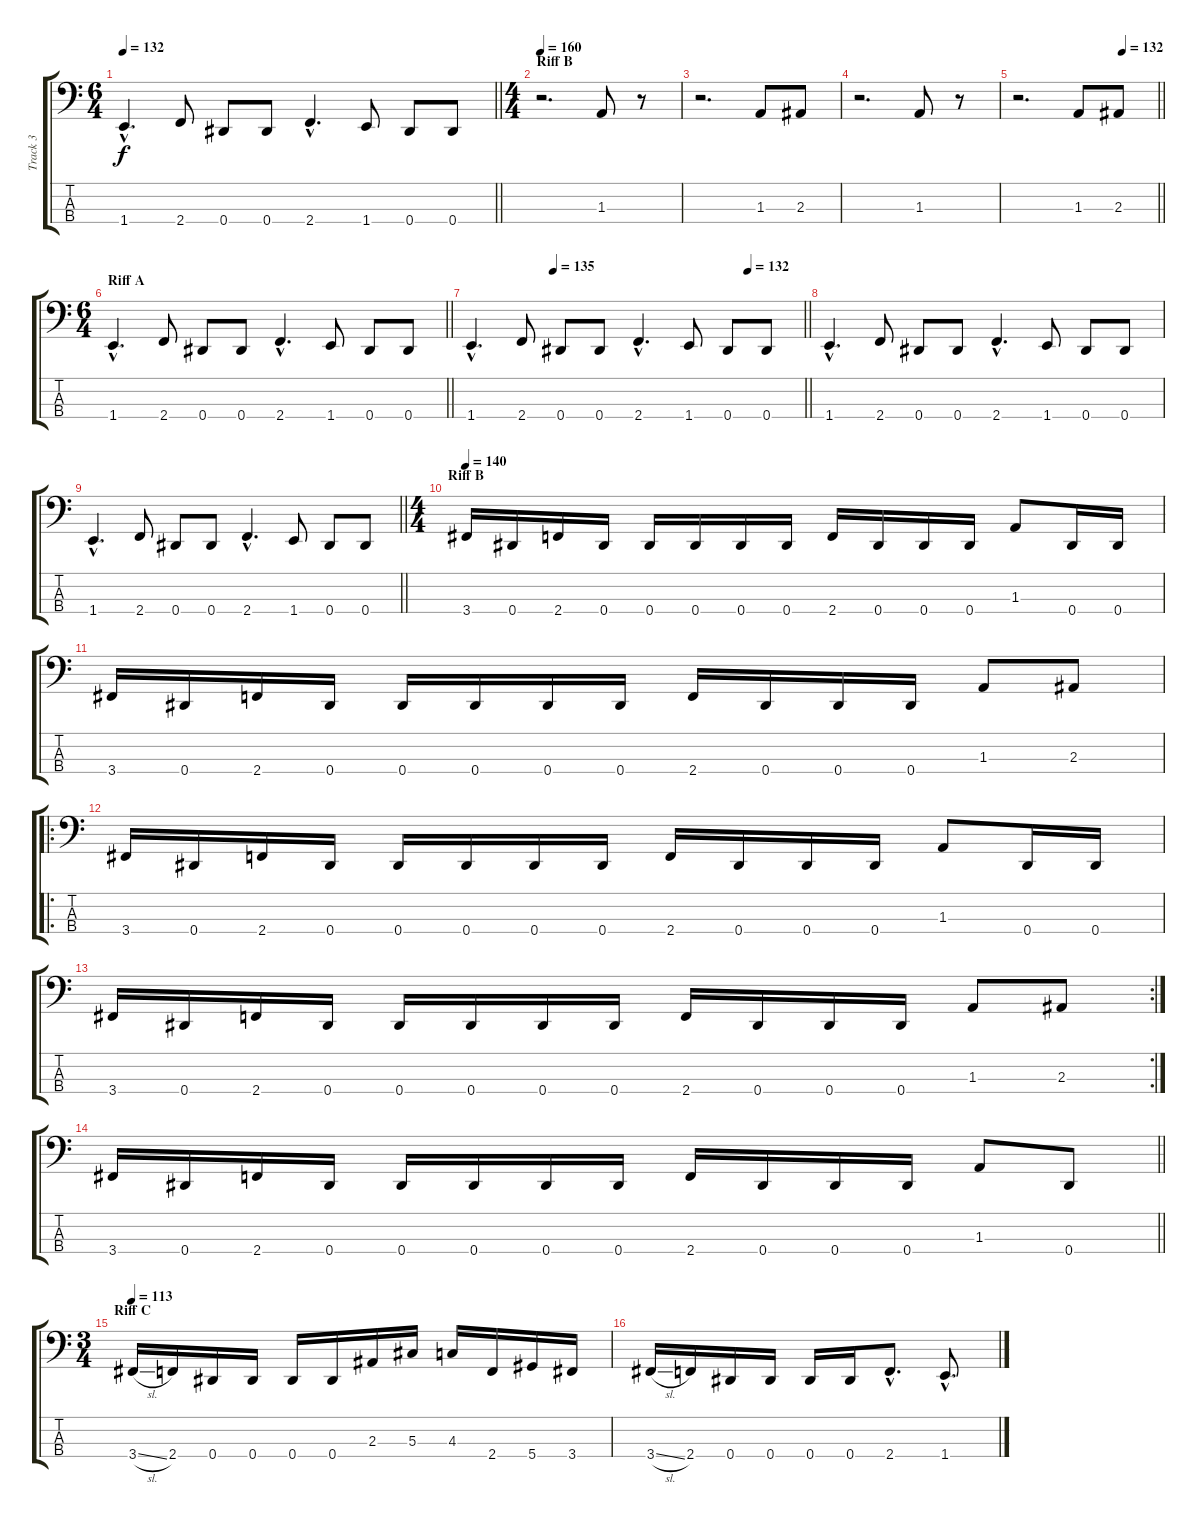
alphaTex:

\track ("Track 3" "Track 3") {instrument electricbassfinger}
\staff {score tabs}
\tuning (Gb2 Db2 Ab1 Eb1) {hide}
\ts (6 4)
\tempo 132
\clef f4
\barLineRight lightlight
\ks c
1.4{hac}.4{d dy f} 2.4.8 0.4.8 0.4.8 2.4{hac}.4{d} 1.4.8 0.4.8 0.4.8 |
\ts (4 4)
\section ("" "Riff B")
\tempo 160
r.2{d} 1.3.8 r.8 |
r.2{d} 1.3.8 2.3.8 |
r.2{d} 1.3.8 r.8 |
\tempo (132 0.75)
\barLineRight lightlight
r.2{d} 1.3.8 2.3.8 |
\ts (6 4)
\section ("" "Riff A")
\barLineRight lightlight
1.4{hac}.4{d} 2.4.8 0.4.8 0.4.8 2.4{hac}.4{d} 1.4.8 0.4.8 0.4.8 |
\tempo (135 0.25)
\tempo (132 0.8333333333333334)
\barLineRight lightlight
1.4{hac}.4{d} 2.4.8 0.4.8 0.4.8 2.4{hac}.4{d} 1.4.8 0.4.8 0.4.8 |
1.4{hac}.4{d} 2.4.8 0.4.8 0.4.8 2.4{hac}.4{d} 1.4.8 0.4.8 0.4.8 |
\barLineRight lightlight
1.4{hac}.4{d} 2.4.8 0.4.8 0.4.8 2.4{hac}.4{d} 1.4.8 0.4.8 0.4.8 |
\ts (4 4)
\section ("" "Riff B")
\tempo 140
3.4.16 0.4.16 2.4.16 0.4.16 0.4.16 0.4.16 0.4.16 0.4.16 2.4.16 0.4.16 0.4.16 0.4.16 1.3.8 0.4.16 0.4.16 |
3.4.16 0.4.16 2.4.16 0.4.16 0.4.16 0.4.16 0.4.16 0.4.16 2.4.16 0.4.16 0.4.16 0.4.16 1.3.8 2.3.8 |
\ro
3.4.16 0.4.16 2.4.16 0.4.16 0.4.16 0.4.16 0.4.16 0.4.16 2.4.16 0.4.16 0.4.16 0.4.16 1.3.8 0.4.16 0.4.16 |
\rc 2
3.4.16 0.4.16 2.4.16 0.4.16 0.4.16 0.4.16 0.4.16 0.4.16 2.4.16 0.4.16 0.4.16 0.4.16 1.3.8 2.3.8 |
\barLineRight lightlight
3.4.16 0.4.16 2.4.16 0.4.16 0.4.16 0.4.16 0.4.16 0.4.16 2.4.16 0.4.16 0.4.16 0.4.16 1.3.8 0.4.8 |
\ts (3 4)
\section ("" "Riff C")
\tempo 113
3.4{sl}.16 2.4.16 0.4.16 0.4.16 0.4.16 0.4.16 2.3.16 5.3.16 4.3.16 2.4.16 5.4.16 3.4.16 |
3.4{sl}.16 2.4.16 0.4.16 0.4.16 0.4.16 0.4.16 2.4{hac}.8{d} 1.4{hac}.8{d}
